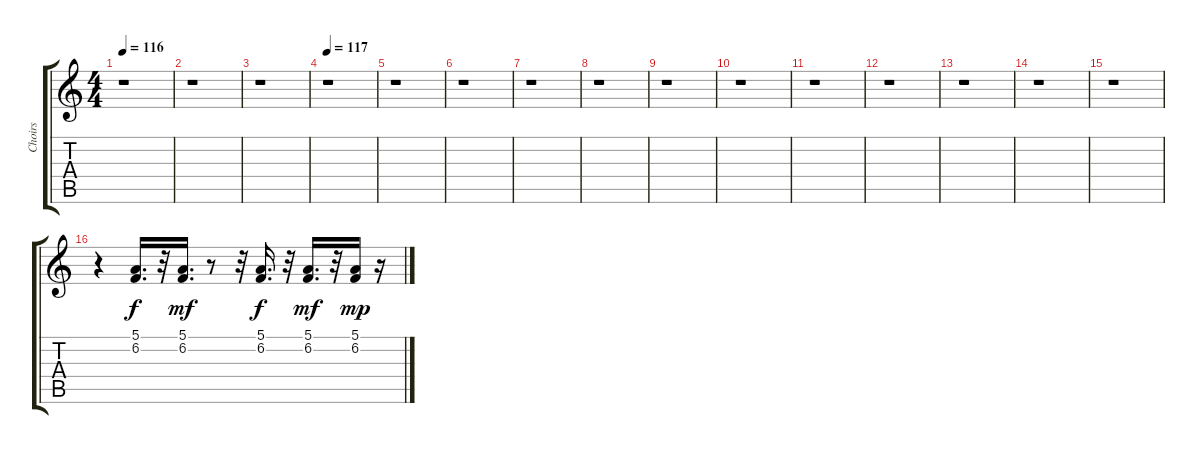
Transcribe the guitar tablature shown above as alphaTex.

\track ("Choirs" "Choirs") {instrument ocarina}
\staff {score tabs}
\tuning (E4 B3 G3 D3 A2 E2) {hide}
\ts (4 4)
\tempo 116
\clef g2
\ks c
r.1{dy f} |
r.1 |
r.1 |
\tempo 117
r.1 |
r.1 |
r.1 |
r.1 |
r.1 |
r.1 |
r.1 |
r.1 |
r.1 |
r.1 |
r.1 |
r.1 |
r.4 (5.1 6.2).16{d} r.32 (5.1 6.2).16{d dy mf} r.8 r.32 (5.1 6.2).16{d dy f} r.32 (5.1 6.2).16{d dy mf} r.32 (5.1 6.2).16{dy mp} r.16
